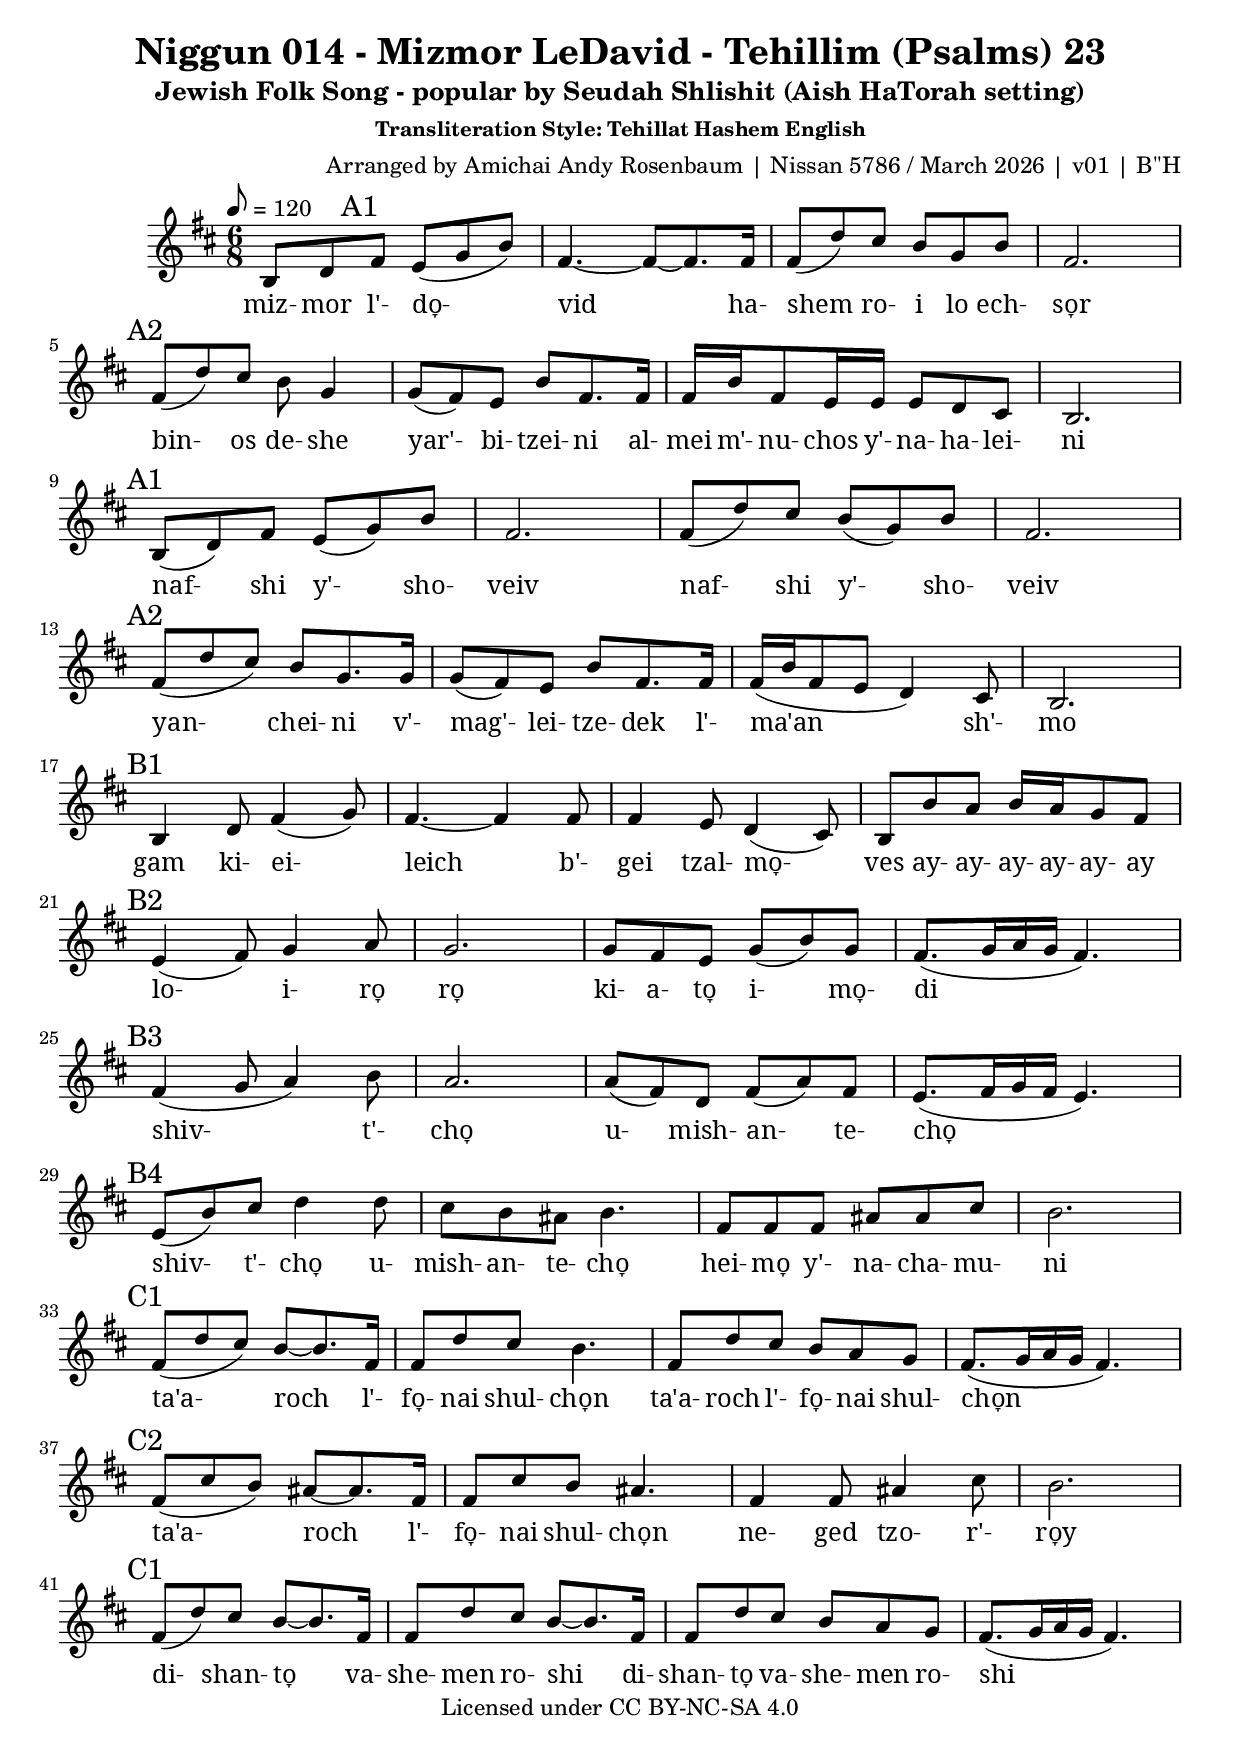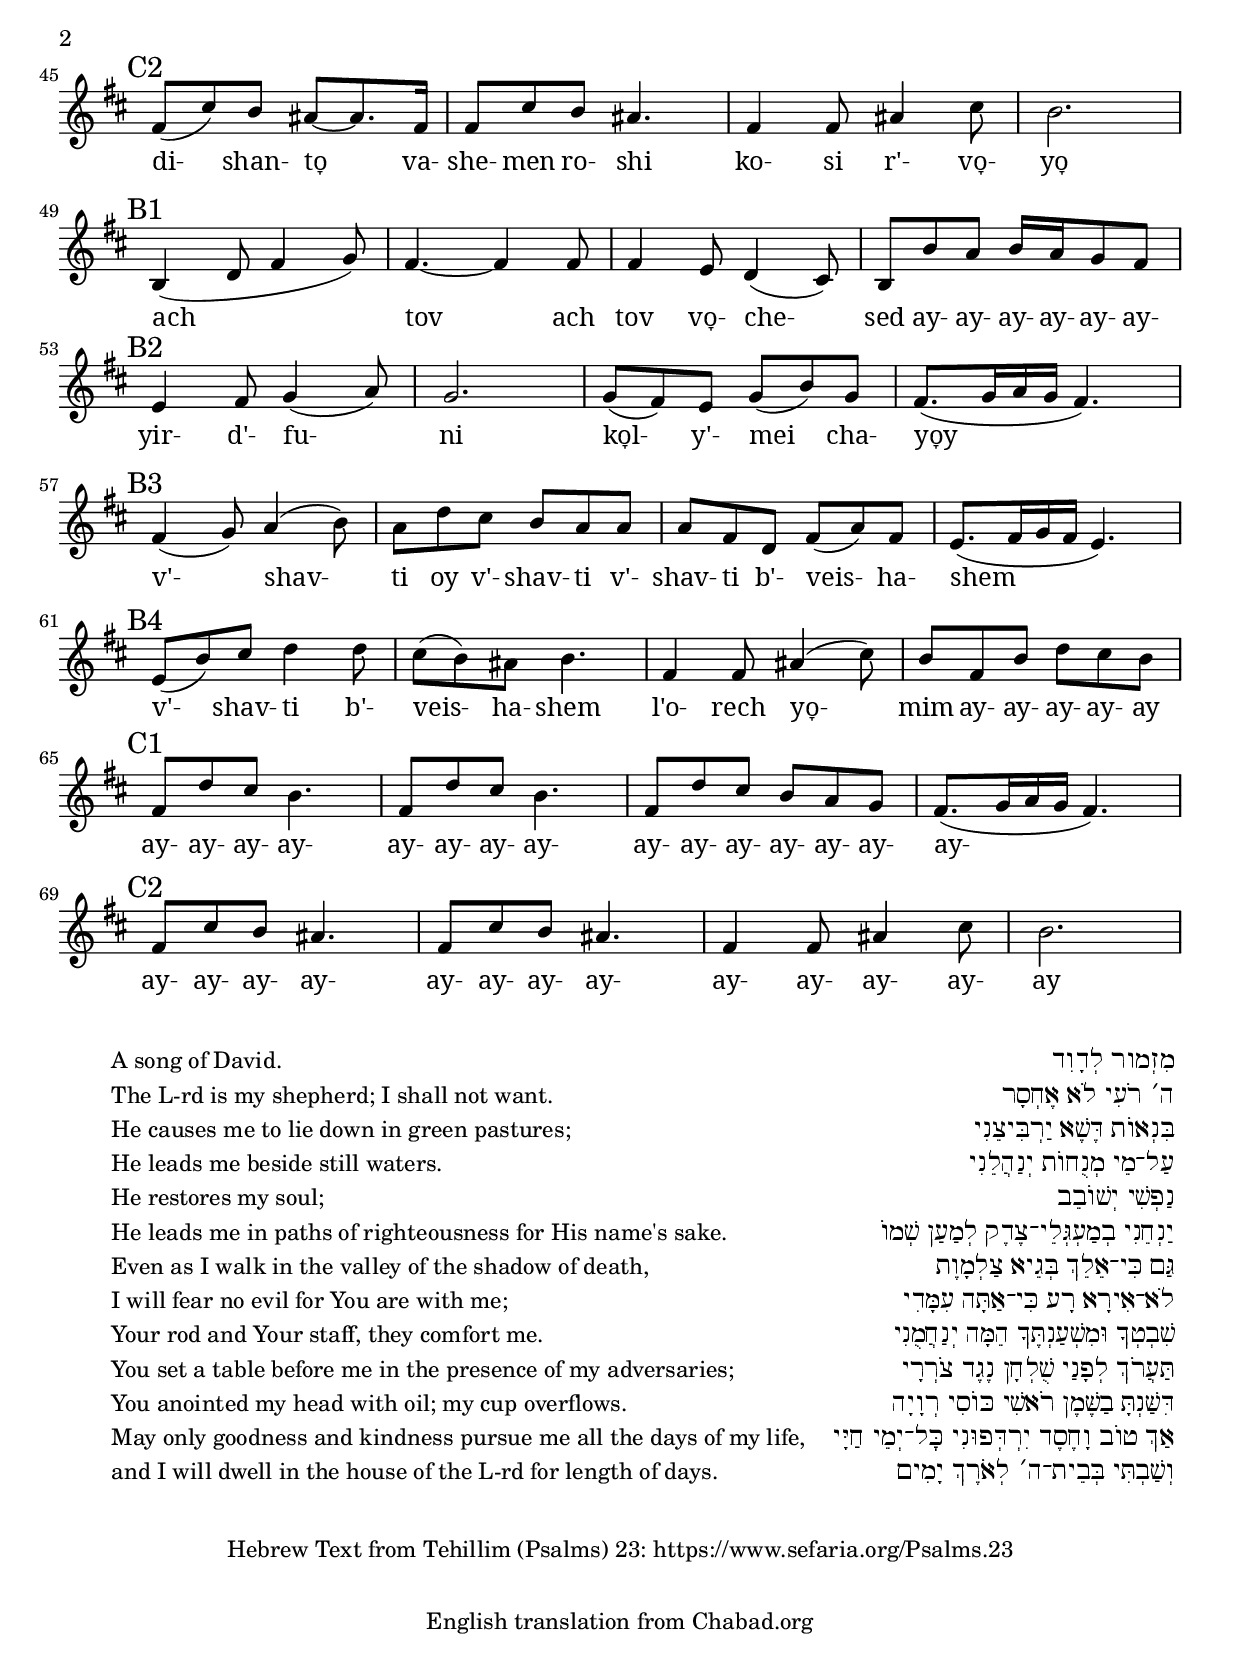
\version "2.24.4"


\header {
  title = "Niggun 014 - Mizmor LeDavid - Tehillim (Psalms) 23"
  subtitle = "Jewish Folk Song - popular by Seudah Shlishit (Aish HaTorah setting)"
  subsubtitle = "Transliteration Style: Tehillat Hashem English"
%   subsubtitle = "Transliteration Style: Modern Israeli"
  % subsubtitle = "Transliteration Style: ArtScroll Ashkenazi"
  arranger = "Arranged by Amichai Andy Rosenbaum | Nissan 5786 / March 2026 | v01 | B''H"
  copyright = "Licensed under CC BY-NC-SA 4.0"
}


% miz- mor l'- do̞- vid
% ha- shem ro- i lo ech- so̞r
upperAOne = \relative c' {
  | b8 d \mark \markup { "A1" } fis e( g b) 
  | fis4. ~ 8 ~ 8. 16
  | fis8( d') cis b g b
  | fis2.
}

%   bin- os de- she yar'- bi- tzei- ni
%   al- mei m'- nu- chos y'- na- ha- lei- ni
upperATwo = \relative c' {
  \mark \markup { "A2" }
  | fis8( d') cis b g4
  | g8( fis) e b' fis8. 16
  | fis16 b fis8 e16 e e8 d cis
  | b2.
}

%   naf- shi y'- sho- veiv
%   naf- shi y'- sho- veiv
upperAThree = \relative c' {
  % Note: markup is still A1 since it's the same melody as actual upperAOne
  \mark \markup { "A1" }
  | b8( d) fis e( g) b
  | fis2.
  | fis8( d') cis b( g) b
  | fis2.
}

% yan- chei- ni v'- mag'- lei- tze- dek
% l'- ma'an sh'- mo
upperAFour = \relative c' {
  % Note: markup is still A2 since it's the same melody as actual upperATwo
  \mark \markup { "A2" }
  | fis8( d' cis) b g8. g16
  | g8( fis) e b' fis8. 16
  | fis16( b fis8 e d4) cis8
  | b2.
}


upperA = {
  \upperAOne
  \break
  \upperATwo
  \break
  \upperAThree
  \break
  \upperAFour
  \break
}

% gam ki- ei- leich b'- gei tzal- mo̞- ves
% ay- ay- ay- ay- ay- ay
upperBOne = \relative c' {
  \mark \markup { "B1" }
  b4 d8 fis4( g8)
  fis4. ~ 4 fis8
  fis4 e8 d4( cis8)
  b8 b' a b16 a g8 fis
}

% lo- i- ro̞ ro̞ ki- a- to̞ i- mo̞- di
upperBTwo = \relative c' {
  \mark \markup { "B2" }
  e4( fis8) g4 a8
  g2.
  g8 fis e g( b) g
  fis8.( g16 a g fis4.)
}

% shiv- t'- cho̞ u- mish- an- te- cho̞
upperBThree = \relative c' {
  \mark \markup { "B3" }
  fis4( g8 a4) b8
  a2.
  a8( fis) d fis( a) fis
  e8.( fis16 g fis e4.)
}

% shiv- t'- cho̞ u- mish- an- te- cho̞
% hei- mo̞ y'- na- cha- mu- ni
upperBFour = \relative c' {
  \mark \markup { "B4" }
  e8( b') cis d4 d8
  cis b ais b4.
  fis8 fis fis ais8 ais cis
  b2.
}

upperB = {
  \upperBOne
  \break
  \upperBTwo
  \break
  \upperBThree
  \break
  \upperBFour
  \break
}

% ta'a- roch l'- fo̞- nai shul- cho̞n
% ta'a- roch l'- fo̞- nai shul- cho̞n
upperCOne = \relative c' {
  \mark \markup { "C1" }
  fis8( d' cis) b8 ~ 8. fis16
  fis8 d' cis b4.
  fis8 d' cis b a g
  fis8.( g16 a g fis4.)
}

% ta'a- roch l'- fo̞- nai shul- cho̞n
% ne- ged tzo- r'- ro̞y
upperCTwo = \relative c' {
  \mark \markup { "C2" }
  fis8( cis' b) ais8 ~ 8. fis16
  fis8 cis' b ais4.
  fis4 8 ais4 cis8
  b2.
}

% di- shan- to̞ va- she- men ro- shi
% di- shan- to̞ va- she- men ro- shi
upperCThree = \relative c' {
  % Note: markup is still C1 since it's the same melody as actual upperCOne
  \mark \markup { "C1" }
  fis8( d') cis b8 ~ 8. fis16
  fis8 d' cis b8 ~ 8. fis16
  fis8 d' cis b a g
  fis8.( g16 a g fis4.)
}

% di- shan- to̞ va- she- men ro- shi
% ko- si r'- vo̞- yo̞
upperCFour = \relative c' {
  % Note: markup is still C2 since it's the same melody as actual upperCTwo
  \mark \markup { "C2" }
  fis8( cis') b ais8 ~ 8. fis16
  fis8 cis' b ais4.
  fis4 8 ais4 cis8
  b2.
}


upperC = {
  \upperCOne
  \break
  \upperCTwo
  \break
  \upperCThree
  \break
  \upperCFour
  \break
}

% ach tov
% ach tov vo̞- che- sed
% ay- ay- ay- ay- ay- ay-
upperDOne = \relative c' {
  \mark \markup { "B1" }
  b4( d8 fis4 g8)
  fis4. ~ 4 fis8
  fis4 e8 d4( cis8)
  b8 b' a b16 a g8 fis
}

% yir- d'- fu- ni
% ko̞l- y'- mei cha- yo̞y
upperDTwo = \relative c' {
  \mark \markup { "B2" }
  e4 fis8 g4( a8)
  g2.
  g8( fis) e g( b) g
  fis8.( g16 a g fis4.)
}

% v'- shav- ti
% oy v'- shav- ti
% v'- shav- ti
% b'- veis- ha- shem
upperDThree = \relative c' {
  \mark \markup { "B3" }
  fis4( g8) a4( b8)
  a8 d cis b a a
  a8 fis d fis( a) fis
  e8.( fis16 g fis e4.)
}

% v'- shav- ti b'- veis- ha- shem
% l'o- rech yo̞- mim
% ay- ay- ay- ay- ay
upperDFour = \relative c' {
  \mark \markup { "B4" }
  e8( b') cis d4 d8
  cis( b) ais b4.
  fis4 fis8 ais4( cis8)
  b8 fis b d cis b
}

upperD = {
  \upperDOne
  \break
  \upperDTwo
  \break
  \upperDThree
  \break
  \upperDFour
  \break
}


upperEOne = \relative c' {
  % Note: markup is still C1 since it's the same melody as actual upperCOne
  \mark \markup { "C1" }
  fis8 d' cis b4.
  fis8 d' cis b4.
  fis8 d' cis b a g
  fis8.( g16 a g fis4.)
}


upperETwo = \relative c' {
  % Note: markup is still C2 since it's the same melody as actual upperCTwo
  \mark \markup { "C2" }
  fis8 cis' b ais4.
  fis8 cis' b ais4.
  fis4 8 ais4 cis8
  b2.
}


upperE = {
  \upperEOne
  \break
  \upperETwo
  \break
}

% ======== %
% Sections %
% ======== %

sectionUpperA = {
  \upperA
}

sectionUpperB = {
  \upperB
}

sectionUpperC = {
  \upperC
}

sectionUpperD = {
  \upperD
}

sectionUpperE = {
  \upperE
}

% ===== %
% Parts %
% ===== %


upper = {
  \clef treble
  \key b \minor
  \time 6/8
  \tempo 8 = 120

  \sectionUpperA
  \sectionUpperB
  \sectionUpperC
  \sectionUpperD
  \sectionUpperE
  
}

% ==== %
% Text %
% ==== %

%
% ay- ay- ay- ay- ...


textAOneTwo = \lyricmode {
  miz- mor l'- do̞- vid
  ha- shem ro- i lo ech- so̞r
  bin- os de- she yar'- bi- tzei- ni
  al- mei m'- nu- chos y'- na- ha- lei- ni
}

textAThreeFour = \lyricmode {
  naf- shi y'- sho- veiv
  naf- shi y'- sho- veiv
  yan- chei- ni v'- mag'- lei- tze- dek
  l'- ma'an sh'- mo
}

textBOneTwo = \lyricmode {
  gam ki- ei- leich b'- gei tzal- mo̞- ves
  ay- ay- ay- ay- ay- ay
  lo- i- ro̞ ro̞ ki- a- to̞ i- mo̞- di
}

textBThreeFour = \lyricmode {
  shiv- t'- cho̞ u- mish- an- te- cho̞
  shiv- t'- cho̞ u- mish- an- te- cho̞
  hei- mo̞ y'- na- cha- mu- ni
}

textCOneTwo = \lyricmode {
  ta'a- roch l'- fo̞- nai shul- cho̞n
  ta'a- roch l'- fo̞- nai shul- cho̞n
  ta'a- roch l'- fo̞- nai shul- cho̞n
  ne- ged tzo- r'- ro̞y
}

textCThreeFour = \lyricmode {
  di- shan- to̞ va- she- men ro- shi
  di- shan- to̞ va- she- men ro- shi
  di- shan- to̞ va- she- men ro- shi
  ko- si r'- vo̞- yo̞
}

textDOneTwo = \lyricmode {
  ach tov ach tov vo̞- che- sed
  ay- ay- ay- ay- ay- ay-
  yir- d'- fu- ni ko̞l- y'- mei cha- yo̞y
}

textDThreeFour = \lyricmode {
  v'- shav- ti
  oy v'- shav- ti
  v'- shav- ti
  b'- veis- ha- shem
  v'- shav- ti b'- veis- ha- shem l'o- rech yo̞- mim
  ay- ay- ay- ay- ay
}

textE = \lyricmode {
  \repeat unfold 27 { ay- } ay
}

textBOneMI = \lyricmode {
%   \repeat unfold 2 { ve- sa- mach- ta be- chag- ge- cha ve- ha- yi- ta ach sa- me- ach }
}

textAll = {
  \textAOneTwo
  \textAThreeFour
  \textBOneTwo
  \textBThreeFour
  \textCOneTwo
  \textCThreeFour
  \textDOneTwo
  \textDThreeFour
  \textE
}

textAllMI = {
%   \textAOne
%   \textBOneMI
}

% ====== %
% Staves %
% ====== %

bodyVoice = \new Voice = "body" \upper

staffUpper = \new Staff = upper {
  \set Staff.midiInstrument = #"cello" \bodyVoice
}

staffLyrics = \new Lyrics \with {
  alignBelowContext = "upper"
  \override VerticalAxisGroup.remove-empty = ##t
} \lyricsto "body" {
  \textAll
%   \textAllMI
}

theScore = {
  \new PianoStaff <<
    \staffUpper
    \staffLyrics
  >>
}

theScoreMidi = {
  \new PianoStaff <<
    \staffUpper
  >>
}

\score {
    \theScore
  \layout {
    \context {
      \Lyrics
      \override LyricText.font-name = #"Garamond"
%       \override LyricText.font-name = #"Times New Roman,"
    }
 }
  % \midi { \context { \Score midiRepeatTypes #onlyRepeats } }
}

\score {
\unfoldRepeats {
  \transpose c' c  {
  \theScoreMidi
  }
}
  \midi { 
	}
}


% \markup {
%   \vspace #-10
% }

\markup {
  \line {
    \hspace #5
    \column {
      \line { A song of David. }
      \vspace #0.1
      \line { The L‑rd is my shepherd; I shall not want. }
      \vspace #0.1
      \line { He causes me to lie down in green pastures; }
      \vspace #0.1
      \line { He leads me beside still waters. }
      \vspace #0.1
      \line { He restores my soul; }
      \vspace #0.1
      \line { He leads me in paths of righteousness for His name's sake. }
      \vspace #0.1
      \line { Even as I walk in the valley of the shadow of death, }
      \vspace #0.1
      \line { I will fear no evil for You are with me; }
      \vspace #0.1
      \line { Your rod and Your staff, they comfort me. }
      \vspace #0.1
      \line { You set a table before me in the presence of my adversaries; }
      \vspace #0.1
      \line { You anointed my head with oil; my cup overflows. }
      \vspace #0.1
      \line { May only goodness and kindness pursue me all the days of my life, }
      \vspace #0.1
      \line { and I will dwell in the house of the L‑rd for length of days. }
      \vspace #0.1
    }
    \hspace #2
    \column {
      \right-align {
        \fontsize #1.5 {
          \line { לְדָוִד מִזְמור }
          \vspace #0.1
          \line { אֶחְסָר לֹא רֹעִי ה׳ }
          \vspace #0.1
          \line { יַרְבִּיצֵנִי דֶּשֶׁא בִּנְאוֹת }
          \vspace #0.1
          \line { יְנַהֲלֵנִי מְנֻחוֹת עַל־מֵי }
          \vspace #0.1
          \line { יְשׁוֹבֵב נַפְשִׁי }
          \vspace #0.1
          \line { שְׁמוֹ לְמַעַן בְמַעְגְּלֵי־צֶדֶק יַנְחֵנִי }
          \vspace #0.1
          \line { צַלְמָוֶת בְּגֵיא כִּי־אֵלֵךְ גַּם }
          \vspace #0.1
          \line { עִמָּדִי כִּי־אַתָּה רָע לֹא־אִירָא }
          \vspace #0.1
          \line { יְנַחֲמֻנִי הֵמָּה וּמִשְׁעַנְתֶּךָ שִׁבְטְךָ }
          \vspace #0.1
          \line { צֹרְרָי נֶגֶד שֻׁלְחָן לְפָנַי תַּעֲרֹךְ }
          \vspace #0.1
          \line { רְוָיָה כּוֹסִי רֹאשִׁי בַשֶּׁמֶן דִּשַּׁנְתָּ }
          \vspace #0.1
          \line { חַיָּי כׇּל־יְמֵי יִרְדְּפוּנִי וָחֶסֶד טוֹב אַךְ }
          \vspace #0.1
          \line { יָמִים לְאֹרֶךְ בְּבֵית־ה׳ וְשַׁבְתִּי }
          \vspace #0.1
        }
      }
    }
  }
}


\markup {
  \vspace #2
  \fill-line {
    \line { "Hebrew Text from Tehillim (Psalms) 23: https://www.sefaria.org/Psalms.23" }
  }
}

\markup {
  \vspace #2
  \fill-line {
    \line { "English translation from Chabad.org" }
  }
}


